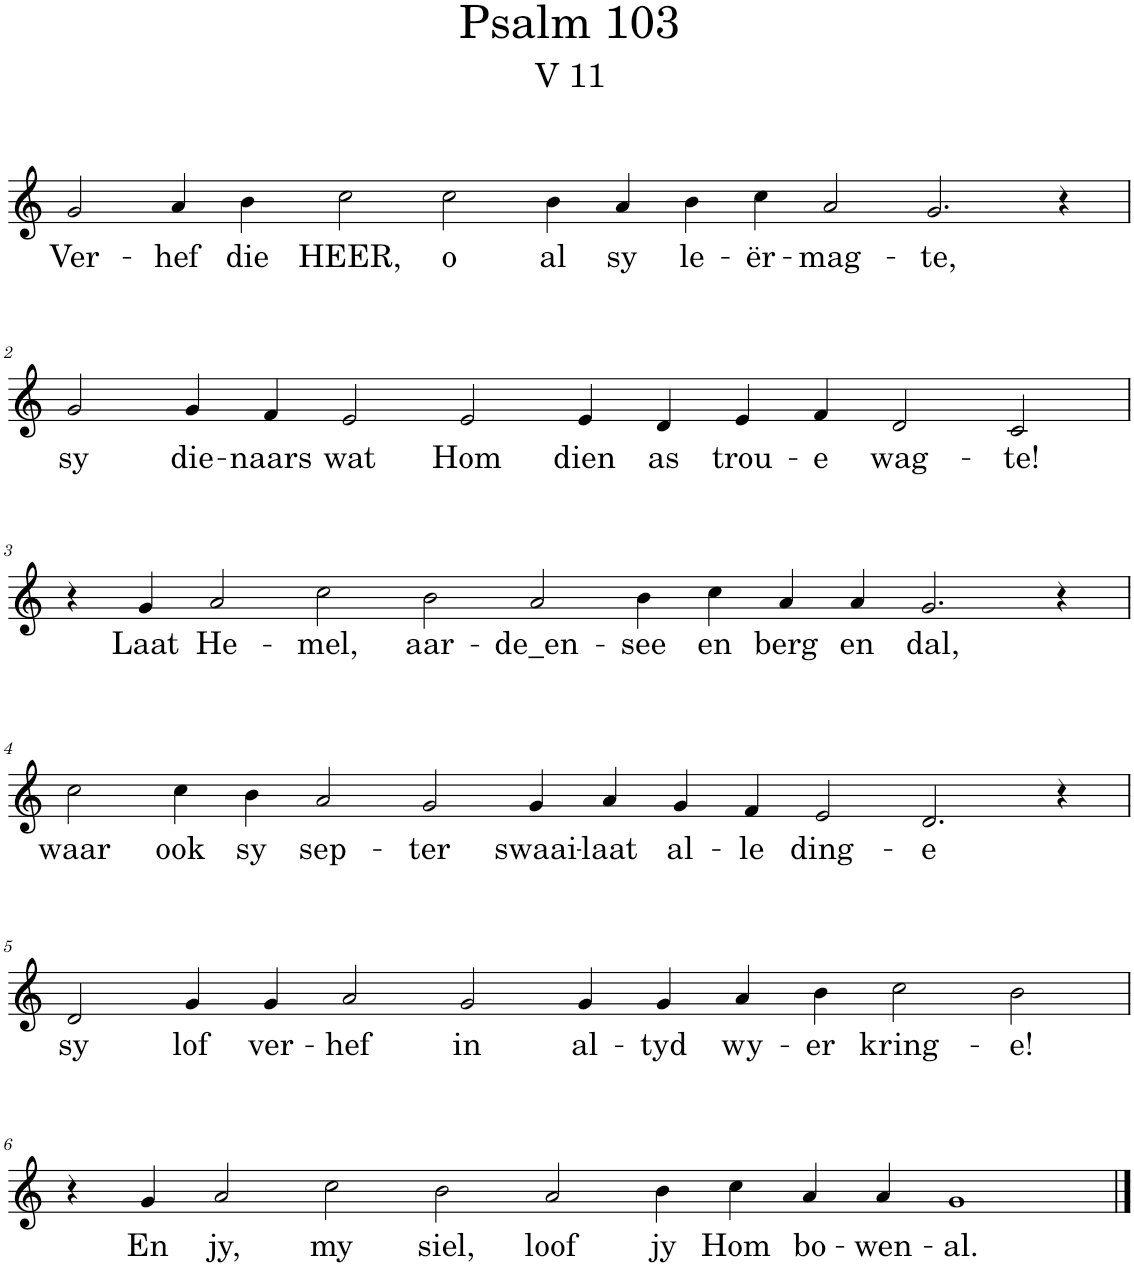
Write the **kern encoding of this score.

**kern	**text
*part1	*part1
*staff1	*staff1
*I"Pipe Organ	*
*I'Org.	*
*clefG2	*
*k[]	*
*M18/4	*
=1	=1
!	!LO:LY:b
2g/	Ver-
!	!LO:LY:b
4a/	-hef
!	!LO:LY:b
4b\	die
!	!LO:LY:b
2cc\	HEER,
!	!LO:LY:b
2cc\	o
!	!LO:LY:b
4b\	al
!	!LO:LY:b
4a/	sy
!	!LO:LY:b
4b\	le-
!	!LO:LY:b
4cc\	-ër-
!	!LO:LY:b
2a/	-mag-
!	!LO:LY:b
2.g/	-te,
4r	.
!!LO:LB:g=z
=2	=2
*M16/4	*
!	!LO:LY:b
2g/	sy
!	!LO:LY:b
4g/	die-
!	!LO:LY:b
4f/	-naars
!	!LO:LY:b
2e/	wat
!	!LO:LY:b
2e/	Hom
!	!LO:LY:b
4e/	dien
!	!LO:LY:b
4d/	as
!	!LO:LY:b
4e/	trou-
!	!LO:LY:b
4f/	-e
!	!LO:LY:b
2d/	wag-
!	!LO:LY:b
2c/	-te!
!!LO:LB:g=z
=3	=3
*M18/4	*
4r	.
!	!LO:LY:b
4g/	Laat
!	!LO:LY:b
2a/	He-
!	!LO:LY:b
2cc\	-mel,
!	!LO:LY:b
2b\	aar-
!	!LO:LY:b
2a/	-de_en-
!	!LO:LY:b
4b\	-see
!	!LO:LY:b
4cc\	en
!	!LO:LY:b
4a/	berg
!	!LO:LY:b
4a/	en
!	!LO:LY:b
2.g/	dal,
4r	.
!!LO:LB:g=z
=4	=4
!	!LO:LY:b
2cc\	waar
!	!LO:LY:b
4cc\	ook
!	!LO:LY:b
4b\	sy
!	!LO:LY:b
2a/	sep-
!	!LO:LY:b
2g/	-ter
!	!LO:LY:b
4g/	swaai-
!	!LO:LY:b
4a/	-laat
!	!LO:LY:b
4g/	al-
!	!LO:LY:b
4f/	-le
!	!LO:LY:b
2e/	ding-
!	!LO:LY:b
2.d/	-e
4r	.
!!LO:LB:g=z
=5	=5
*M16/4	*
!	!LO:LY:b
2d/	sy
!	!LO:LY:b
4g/	lof
!	!LO:LY:b
4g/	ver-
!	!LO:LY:b
2a/	-hef
!	!LO:LY:b
2g/	in
!	!LO:LY:b
4g/	al-
!	!LO:LY:b
4g/	-tyd
!	!LO:LY:b
4a/	wy-
!	!LO:LY:b
4b\	-er
!	!LO:LY:b
2cc\	kring-
!	!LO:LY:b
2b\	-e!
!!LO:LB:g=z
=6	=6
*M18/4	*
4r	.
!	!LO:LY:b
4g/	En
!	!LO:LY:b
2a/	jy,
!	!LO:LY:b
2cc\	my
!	!LO:LY:b
2b\	siel,
!	!LO:LY:b
2a/	loof
!	!LO:LY:b
4b\	jy
!	!LO:LY:b
4cc\	Hom
!	!LO:LY:b
4a/	bo-
!	!LO:LY:b
4a/	-wen-
!	!LO:LY:b
1g	-al.
==	==
*-	*-
